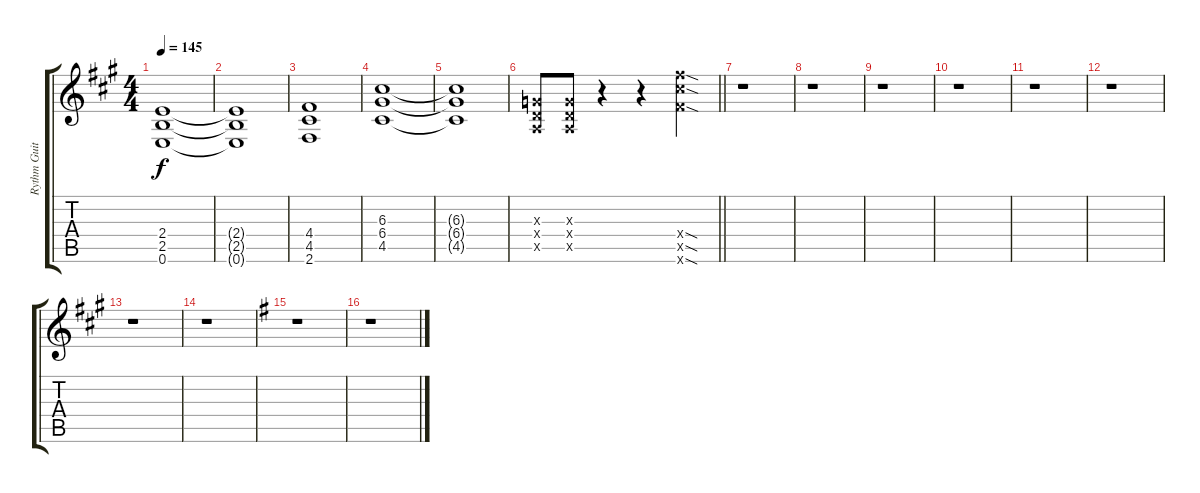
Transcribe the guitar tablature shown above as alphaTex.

\track ("Rythm Guitar" "Rythm Guit") {instrument distortionguitar}
\staff {score tabs}
\tuning (E4 B3 G3 D3 A2 E2) {hide}
\ts (4 4)
\tempo 145
\clef g2
\ks f#minor
(2.4 2.5 0.6).1{dy f} |
(2.4{t} 2.5{t} 0.6{t}).1 |
(4.4 4.5 2.6).1 |
(6.3 6.4 4.5).1 |
(6.3{t} 6.4{t} 4.5{t}).1 |
\barLineRight lightlight
(0.3{x} 0.4{x} 0.5{x}).8{instrument guitarfretnoise} (0.3{x} 0.4{x} 0.5{x}).8 r.4 r.4 (16.4{sod x} 16.5{sod x} 14.6{sod x}).4{instrument distortionguitar} |
r.1 |
r.1 |
r.1 |
r.1 |
r.1 |
r.1 |
r.1 |
r.1 |
\ks eminor
r.1 |
r.1
